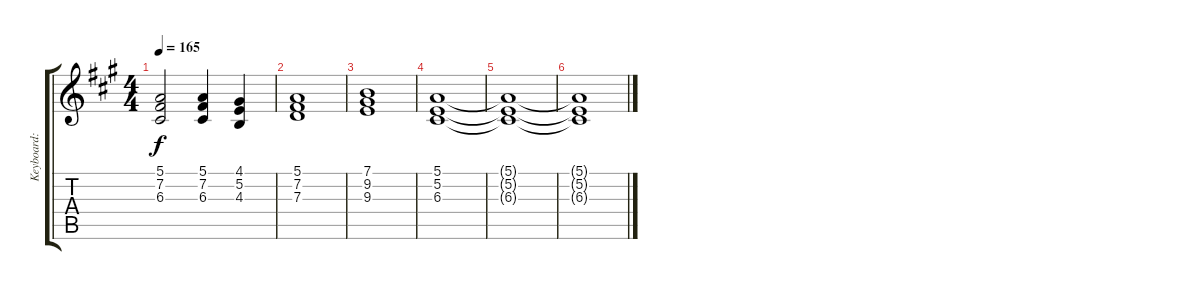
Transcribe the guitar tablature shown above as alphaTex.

\track ("Keyboard: Juha Mäenpää" "Keyboard: ") {instrument stringensemble1}
\staff {score tabs}
\tuning (E4 B3 G3 D3 A2 E2) {hide}
\ts (4 4)
\tempo 165
\clef g2
\ks f#minor
(5.1{t} 7.2{t} 6.3{t}).2{dy f} (5.1 7.2 6.3).4 (4.1 5.2 4.3).4 |
(5.1 7.2 7.3).1 |
(7.1 9.2 9.3).1 |
(5.1 5.2 6.3).1 |
(5.1{t} 5.2{t} 6.3{t}).1 |
(5.1{t} 5.2{t} 6.3{t}).1
